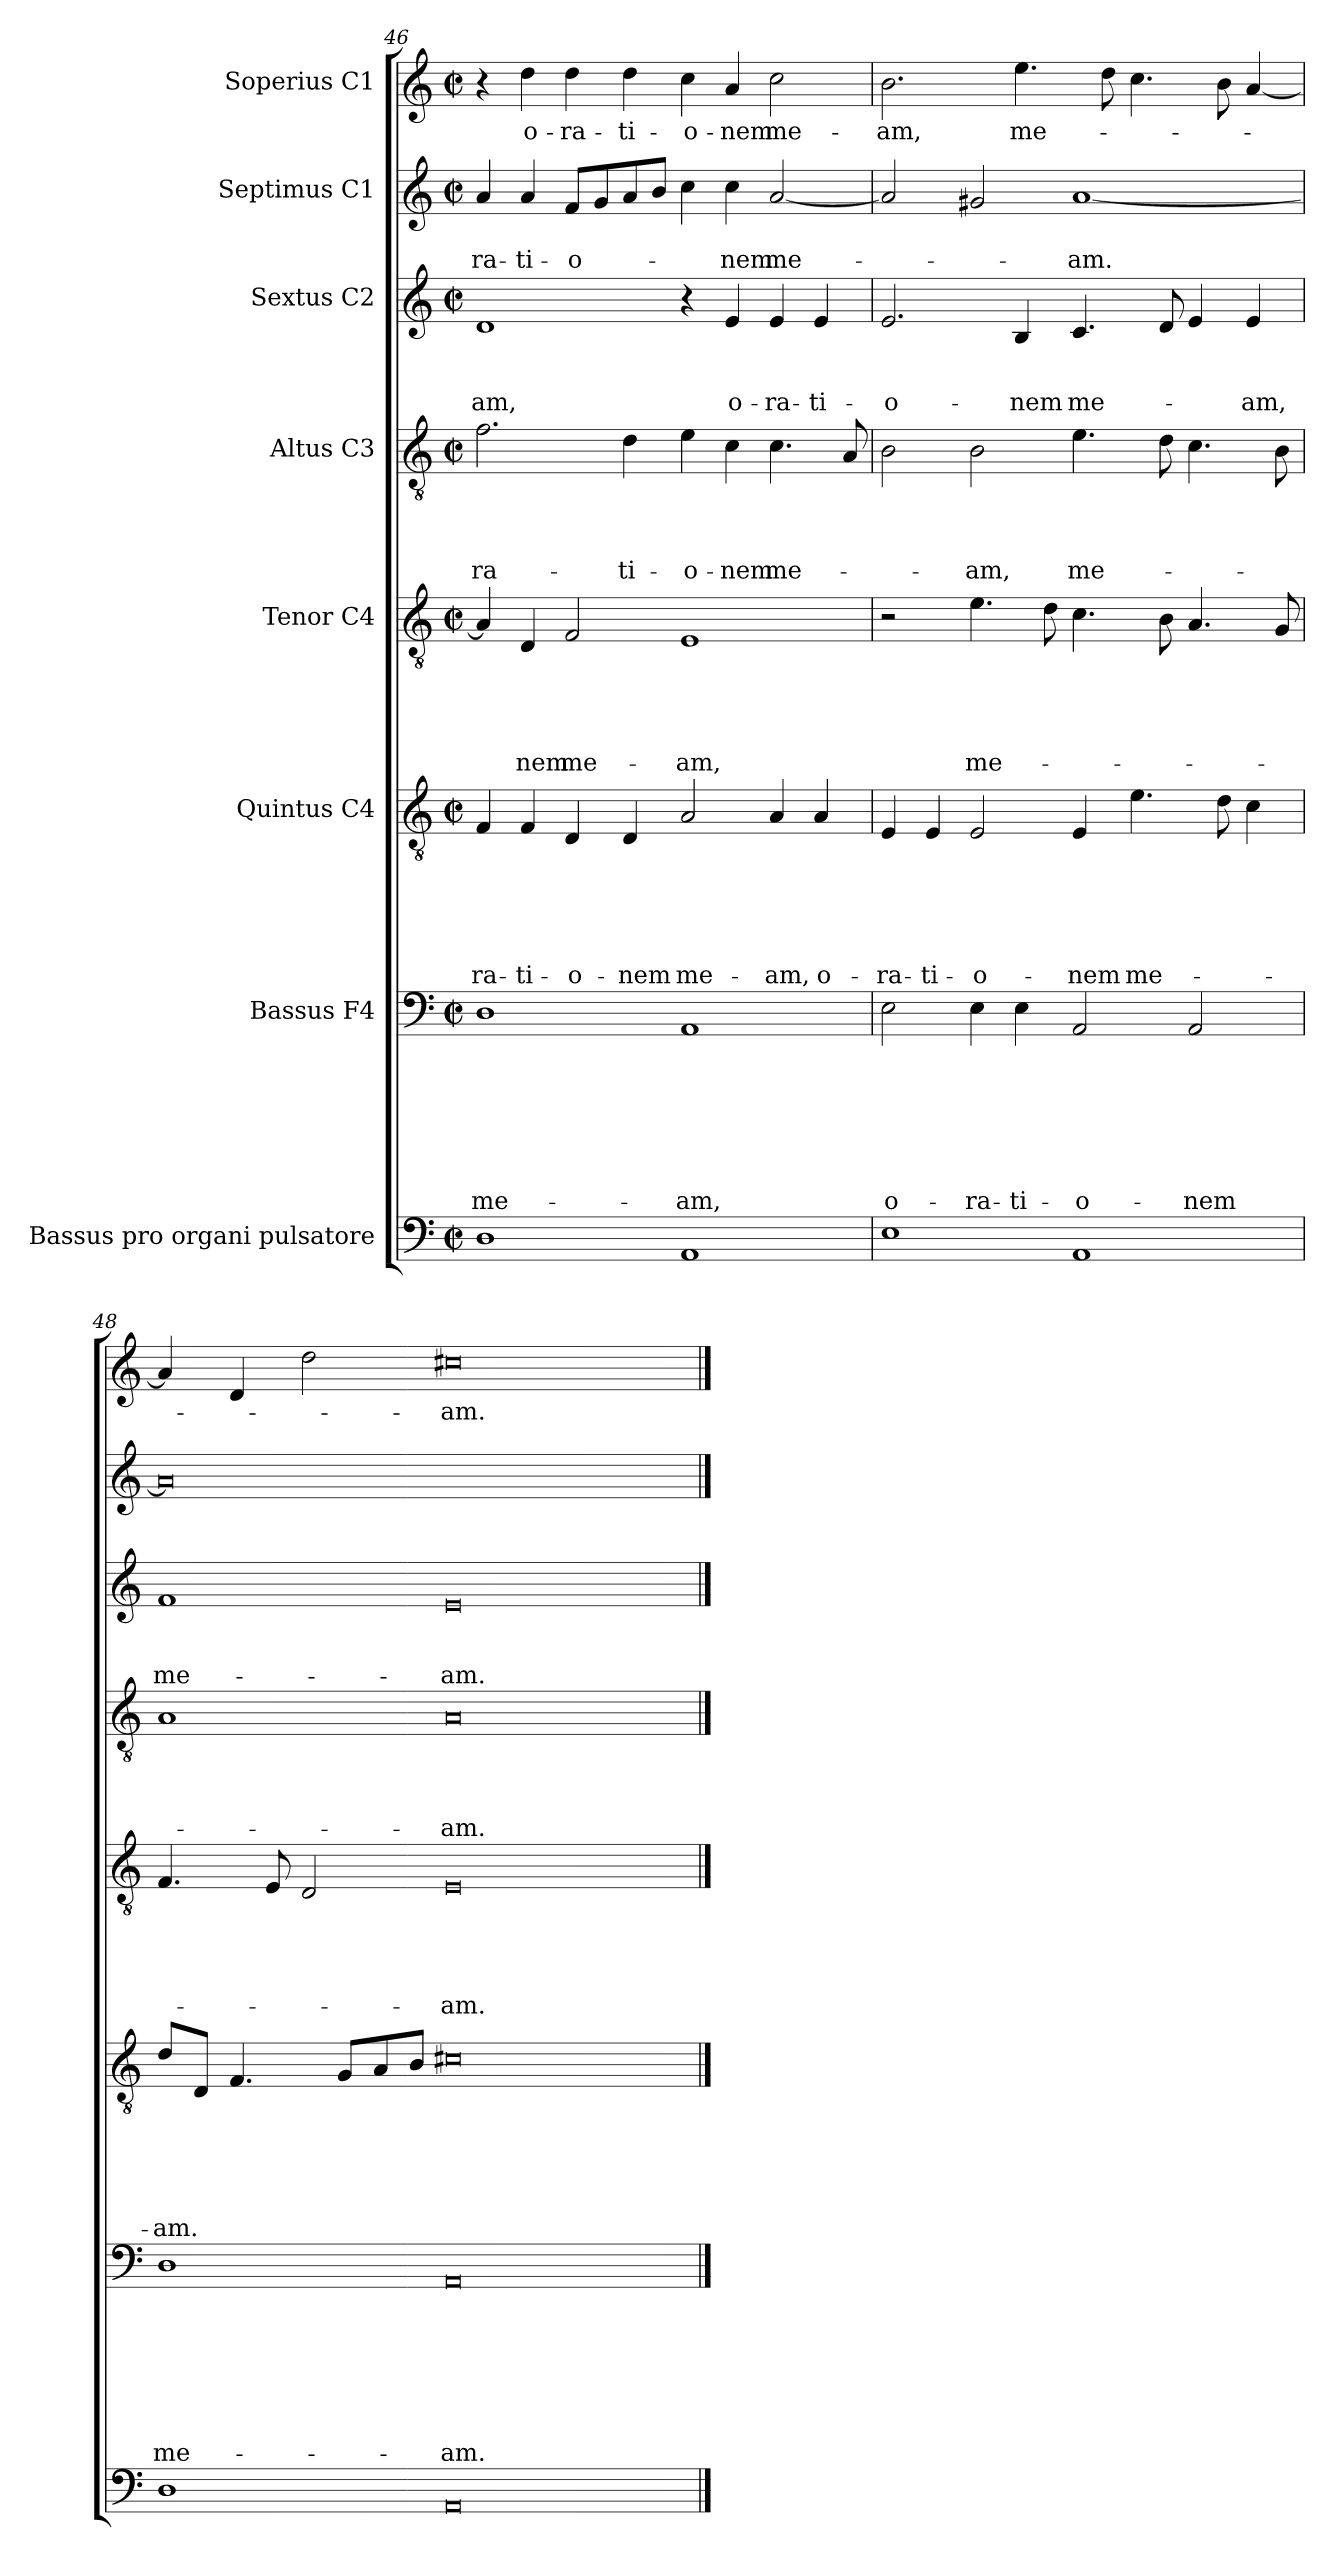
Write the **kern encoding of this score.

**kern	**kern	**text	**text	**text	**text	**text	**text	**text	**kern	**text	**text	**text	**text	**text	**text	**kern	**text	**text	**text	**text	**text	**kern	**text	**text	**text	**text	**kern	**text	**text	**text	**kern	**text	**text	**kern	**text
*part8	*part7	*part7	*part7	*part7	*part7	*part7	*part7	*part7	*part6	*part6	*part6	*part6	*part6	*part6	*part6	*part5	*part5	*part5	*part5	*part5	*part5	*part4	*part4	*part4	*part4	*part4	*part3	*part3	*part3	*part3	*part2	*part2	*part2	*part1	*part1
*staff8	*staff7	*staff7	*staff7	*staff7	*staff7	*staff7	*staff7	*staff7	*staff6	*staff6	*staff6	*staff6	*staff6	*staff6	*staff6	*staff5	*staff5	*staff5	*staff5	*staff5	*staff5	*staff4	*staff4	*staff4	*staff4	*staff4	*staff3	*staff3	*staff3	*staff3	*staff2	*staff2	*staff2	*staff1	*staff1
*I"Bassus pro organi pulsatore	*I"Bassus F4	*	*	*	*	*	*	*	*I"Quintus C4	*	*	*	*	*	*	*I"Tenor C4	*	*	*	*	*	*I"Altus C3	*	*	*	*	*I"Sextus C2	*	*	*	*I"Septimus C1	*	*	*I"Soperius C1	*
*clefF4	*clefF4	*	*	*	*	*	*	*	*clefGv2	*	*	*	*	*	*	*clefGv2	*	*	*	*	*	*clefGv2	*	*	*	*	*clefG2	*	*	*	*clefG2	*	*	*clefG2	*
*k[]	*k[]	*	*	*	*	*	*	*	*k[]	*	*	*	*	*	*	*k[]	*	*	*	*	*	*k[]	*	*	*	*	*k[]	*	*	*	*k[]	*	*	*k[]	*
*C:	*C:	*	*	*	*	*	*	*	*C:	*	*	*	*	*	*	*C:	*	*	*	*	*	*C:	*	*	*	*	*C:	*	*	*	*C:	*	*	*C:	*
*M2/2	*M2/2	*	*	*	*	*	*	*	*M2/2	*	*	*	*	*	*	*M2/2	*	*	*	*	*	*M2/2	*	*	*	*	*M2/2	*	*	*	*M2/2	*	*	*M2/2	*
*met(c|)	*met(c|)	*	*	*	*	*	*	*	*met(c|)	*	*	*	*	*	*	*met(c|)	*	*	*	*	*	*met(c|)	*	*	*	*	*met(c|)	*	*	*	*met(c|)	*	*	*met(c|)	*
=46	=46	=46	=46	=46	=46	=46	=46	=46	=46	=46	=46	=46	=46	=46	=46	=46	=46	=46	=46	=46	=46	=46	=46	=46	=46	=46	=46	=46	=46	=46	=46	=46	=46	=46	=46
1D	1D	.	.	.	.	.	.	me-	4F/	.	.	.	.	.	-ra-	4A/]	.	.	.	.	.	2.f\	.	.	.	-ra-	1d	.	.	-am,	4a/	.	-ra-	4r	.
.	.	.	.	.	.	.	.	.	4F/	.	.	.	.	.	-ti-	4D/	.	.	.	.	-nem	.	.	.	.	.	.	.	.	.	4a/	.	-ti-	4dd\	o-
.	.	.	.	.	.	.	.	.	4D/	.	.	.	.	.	-o-	2F/	.	.	.	.	me-	.	.	.	.	.	.	.	.	.	8f/L	.	-o-	4dd\	-ra-
.	.	.	.	.	.	.	.	.	.	.	.	.	.	.	.	.	.	.	.	.	.	.	.	.	.	.	.	.	.	.	8g/	.	.	.	.
.	.	.	.	.	.	.	.	.	4D/	.	.	.	.	.	-nem	.	.	.	.	.	.	4d\	.	.	.	-ti-	.	.	.	.	8a/	.	.	4dd\	-ti-
.	.	.	.	.	.	.	.	.	.	.	.	.	.	.	.	.	.	.	.	.	.	.	.	.	.	.	.	.	.	.	8b/J	.	.	.	.
1AA	1AA	.	.	.	.	.	.	-am,	2A/	.	.	.	.	.	me-	1E	.	.	.	.	-am,	4e\	.	.	.	-o-	4r	.	.	.	4cc\	.	.	4cc\	-o-
.	.	.	.	.	.	.	.	.	.	.	.	.	.	.	.	.	.	.	.	.	.	4c\	.	.	.	-nem	4e/	.	.	o-	4cc\	.	-nem	4a/	-nem
.	.	.	.	.	.	.	.	.	4A/	.	.	.	.	.	-am,	.	.	.	.	.	.	4.c\	.	.	.	me-	4e/	.	.	-ra-	[2a/	.	me-	2cc\	me-
.	.	.	.	.	.	.	.	.	4A/	.	.	.	.	.	o-	.	.	.	.	.	.	.	.	.	.	.	4e/	.	.	-ti-	.	.	.	.	.
.	.	.	.	.	.	.	.	.	.	.	.	.	.	.	.	.	.	.	.	.	.	8A/	.	.	.	.	.	.	.	.	.	.	.	.	.
=47	=47	=47	=47	=47	=47	=47	=47	=47	=47	=47	=47	=47	=47	=47	=47	=47	=47	=47	=47	=47	=47	=47	=47	=47	=47	=47	=47	=47	=47	=47	=47	=47	=47	=47	=47
1E	2E\	.	.	.	.	.	.	o-	4E/	.	.	.	.	.	-ra-	2r	.	.	.	.	.	2B\	.	.	.	.	2.e/	.	.	-o-	2a/]	.	.	2.b\	-am,
.	.	.	.	.	.	.	.	.	4E/	.	.	.	.	.	-ti-	.	.	.	.	.	.	.	.	.	.	.	.	.	.	.	.	.	.	.	.
.	4E\	.	.	.	.	.	.	-ra-	2E/	.	.	.	.	.	-o-	4.e\	.	.	.	.	me-	2B\	.	.	.	-am,	.	.	.	.	2g#X/	.	.	.	.
.	4E\	.	.	.	.	.	.	-ti-	.	.	.	.	.	.	.	.	.	.	.	.	.	.	.	.	.	.	4B/	.	.	-nem	.	.	.	4.ee\	me-
.	.	.	.	.	.	.	.	.	.	.	.	.	.	.	.	8d\	.	.	.	.	.	.	.	.	.	.	.	.	.	.	.	.	.	.	.
1AA	2AA/	.	.	.	.	.	.	-o-	4E/	.	.	.	.	.	-nem	4.c\	.	.	.	.	.	4.e\	.	.	.	me-	4.c/	.	.	me-	[1a	.	-am.	.	.
.	.	.	.	.	.	.	.	.	.	.	.	.	.	.	.	.	.	.	.	.	.	.	.	.	.	.	.	.	.	.	.	.	.	8dd\	.
.	.	.	.	.	.	.	.	.	4.e\	.	.	.	.	.	me-	.	.	.	.	.	.	.	.	.	.	.	.	.	.	.	.	.	.	4.cc\	.
.	.	.	.	.	.	.	.	.	.	.	.	.	.	.	.	8B\	.	.	.	.	.	8d\	.	.	.	.	8d/	.	.	.	.	.	.	.	.
.	2AA/	.	.	.	.	.	.	-nem	.	.	.	.	.	.	.	4.A/	.	.	.	.	.	4.c\	.	.	.	.	4e/	.	.	.	.	.	.	.	.
.	.	.	.	.	.	.	.	.	8d\	.	.	.	.	.	.	.	.	.	.	.	.	.	.	.	.	.	.	.	.	.	.	.	.	8b\	.
.	.	.	.	.	.	.	.	.	4c\	.	.	.	.	.	.	.	.	.	.	.	.	.	.	.	.	.	4e/	.	.	-am,	.	.	.	[4a/	.
.	.	.	.	.	.	.	.	.	.	.	.	.	.	.	.	8G/	.	.	.	.	.	8B\	.	.	.	.	.	.	.	.	.	.	.	.	.
=48	=48	=48	=48	=48	=48	=48	=48	=48	=48	=48	=48	=48	=48	=48	=48	=48	=48	=48	=48	=48	=48	=48	=48	=48	=48	=48	=48	=48	=48	=48	=48	=48	=48	=48	=48
1D	1D	.	.	.	.	.	.	me-	8d/L	.	.	.	.	.	-am.	4.F/	.	.	.	.	.	1A	.	.	.	.	1f	.	.	me-	0a]	.	.	4a/]	.
.	.	.	.	.	.	.	.	.	8D/J	.	.	.	.	.	.	.	.	.	.	.	.	.	.	.	.	.	.	.	.	.	.	.	.	.	.
.	.	.	.	.	.	.	.	.	4.F/	.	.	.	.	.	.	.	.	.	.	.	.	.	.	.	.	.	.	.	.	.	.	.	.	4d/	.
.	.	.	.	.	.	.	.	.	.	.	.	.	.	.	.	8E/	.	.	.	.	.	.	.	.	.	.	.	.	.	.	.	.	.	.	.
.	.	.	.	.	.	.	.	.	.	.	.	.	.	.	.	2D/	.	.	.	.	.	.	.	.	.	.	.	.	.	.	.	.	.	2dd\	.
.	.	.	.	.	.	.	.	.	8G/L	.	.	.	.	.	.	.	.	.	.	.	.	.	.	.	.	.	.	.	.	.	.	.	.	.	.
.	.	.	.	.	.	.	.	.	8A/	.	.	.	.	.	.	.	.	.	.	.	.	.	.	.	.	.	.	.	.	.	.	.	.	.	.
.	.	.	.	.	.	.	.	.	8B/J	.	.	.	.	.	.	.	.	.	.	.	.	.	.	.	.	.	.	.	.	.	.	.	.	.	.
0AA	0AA	.	.	.	.	.	.	-am.	0c#X	.	.	.	.	.	.	0E	.	.	.	.	-am.	0A	.	.	.	-am.	0e	.	.	-am.	.	.	.	0cc#X	-am.
.	.	.	.	.	.	.	.	.	.	.	.	.	.	.	.	.	.	.	.	.	.	.	.	.	.	.	.	.	.	.	1ryy	.	.	.	.
==	==	==	==	==	==	==	==	==	==	==	==	==	==	==	==	==	==	==	==	==	==	==	==	==	==	==	==	==	==	==	==	==	==	==	==
*-	*-	*-	*-	*-	*-	*-	*-	*-	*-	*-	*-	*-	*-	*-	*-	*-	*-	*-	*-	*-	*-	*-	*-	*-	*-	*-	*-	*-	*-	*-	*-	*-	*-	*-	*-
